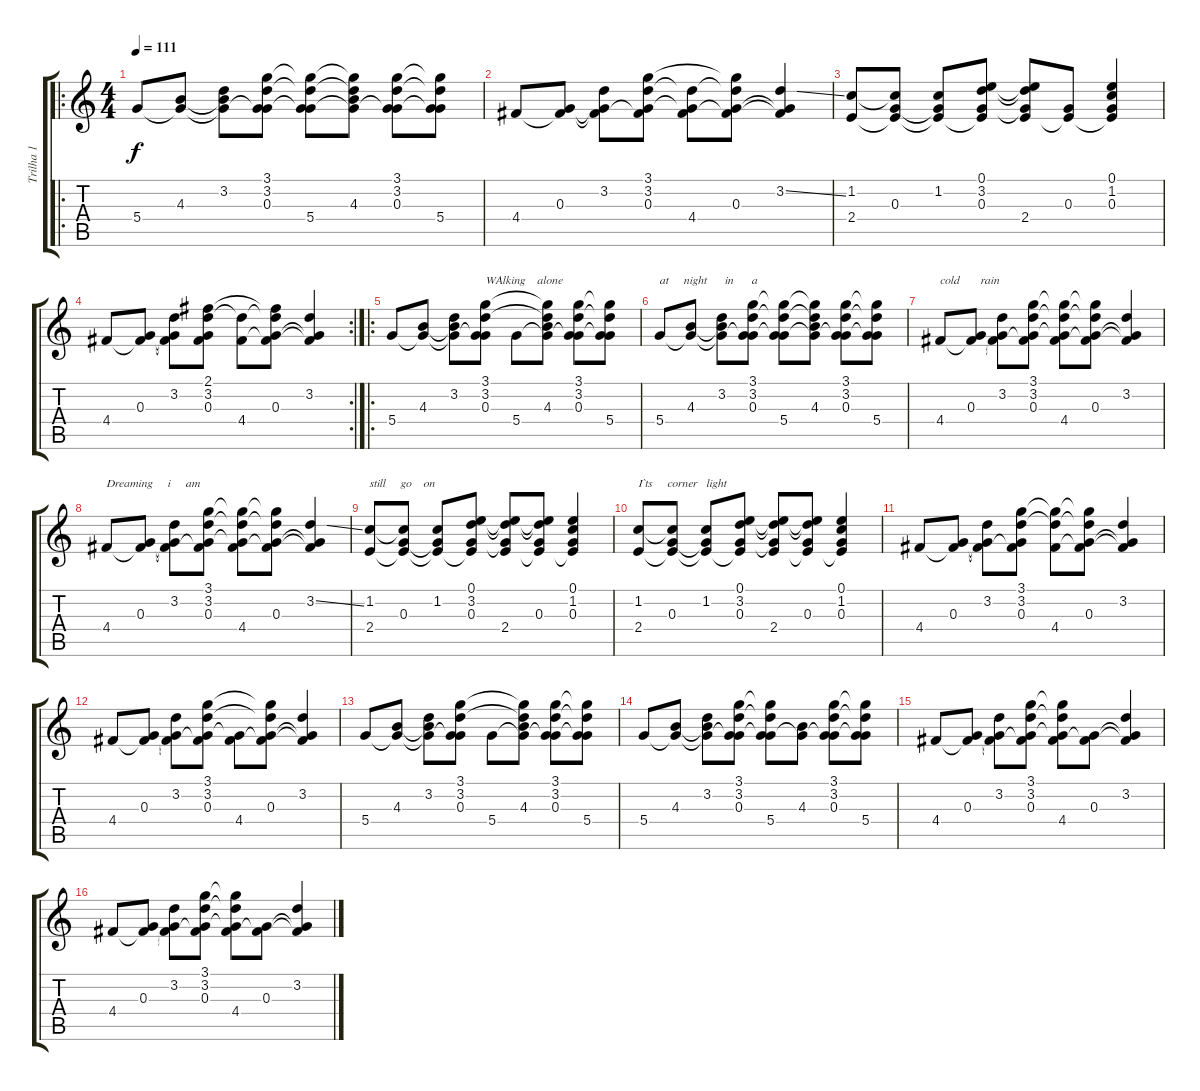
\track ("Trilha 1" "Trilha 1") {instrument acousticguitarsteel}
\staff {score tabs}
\tuning (E4 B3 G3 D3 A2 E2) {hide}
\ro
\ts (4 4)
\tempo 111
\clef g2
\ks c
5.4.8{dy f instrument acousticguitarsteel} (4.3 5.4{t}).8 (3.2 4.3{t} 5.4{t}).8 (3.1 3.2 0.3 5.4{t}).8 (3.1{t} 3.2{t} 0.3{t} 5.4).8 (3.1{t} 3.2{t} 4.3 5.4{t}).8 (3.1 3.2 0.3 5.4{t}).8 (3.1{t} 3.2{t} 0.3{t} 5.4).8 |
4.4.8 (0.3 4.4{t}).8 (3.2 0.3{t} 4.4{t}).8 (3.1 3.2 0.3 4.4{t}).8 (3.2{t} 0.3{t} 4.4).8 (3.1{t} 3.2{t} 0.3 4.4{t}).8 (3.2{ss} 0.3{t} 4.4{t}).4 |
(1.2 2.4).8 (1.2{t} 0.3 2.4{t}).8 (1.2 0.3{t} 2.4{t}).8 (0.1 3.2 0.3 2.4{t}).8 (0.1{t} 3.2{t} 0.3{t} 2.4).8 (0.3 2.4{t}).8 (0.1 1.2 0.3 2.4{t}).4 |
\rc 2
4.4.8 (0.3 4.4{t}).8 (3.2 0.3{t} 4.4{t}).8 (2.1 3.2 0.3 4.4{t}).8 (3.2{t} 4.4).8 (2.1{t} 3.2{t} 0.3 4.4{t}).8 (3.2 0.3{t} 4.4{t}).4 |
\ro
5.4.8{txt "      "} (4.3 5.4{t}).8 (3.2 4.3{t} 5.4{t}).8 (3.1 3.2 0.3 5.4{t}).8{txt "WAlking    alone"} 5.4.8 (3.1{t} 3.2{t} 4.3 5.4{t}).8 (3.1 3.2 0.3 5.4{t}).8 (3.1{t} 3.2{t} 0.3{t} 5.4).8 |
5.4.8{txt "at     night      in      a "} (4.3 5.4{t}).8 (3.2 4.3{t} 5.4{t}).8 (3.1 3.2 0.3 5.4{t}).8 (3.1{t} 3.2{t} 0.3{t} 5.4).8 (3.1{t} 3.2{t} 4.3 5.4{t}).8 (3.1 3.2 0.3 5.4{t}).8 (3.1{t} 3.2{t} 0.3{t} 5.4).8 |
4.4.8{txt "cold       rain"} (0.3 4.4{t}).8 (3.2 0.3{t} 4.4{t}).8 (3.1 3.2 0.3 4.4{t}).8 (3.1{t} 3.2{t} 0.3{t} 4.4).8 (3.1{t} 3.2{t} 0.3 4.4{t}).8 (3.2 0.3{t} 4.4{t}).4 |
4.4.8{txt "Dreaming     i     am"} (0.3 4.4{t}).8 (3.2 0.3{t} 4.4{t}).8 (3.1 3.2 0.3 4.4{t}).8 (3.1{t} 3.2{t} 0.3{t} 4.4).8 (3.1{t} 3.2{t} 0.3 4.4{t}).8 (3.2{ss} 0.3{t} 4.4{t}).4 |
(1.2 2.4).8{txt "still     go    on"} (1.2{t} 0.3 2.4{t}).8 (1.2 0.3{t} 2.4{t}).8 (0.1 3.2 0.3 2.4{t}).8 (0.1{t} 3.2{t} 0.3{t} 2.4).8 (0.1{t} 3.2{t} 0.3 2.4{t}).8 (0.1 1.2 0.3 2.4{t}).4 |
(1.2 2.4).8{txt "I`ts     corner   light "} (1.2{t} 0.3 2.4{t}).8 (1.2 0.3{t} 2.4{t}).8 (0.1 3.2 0.3 2.4{t}).8 (0.1{t} 3.2{t} 0.3{t} 2.4).8 (0.1{t} 3.2{t} 0.3 2.4{t}).8 (0.1 1.2 0.3 2.4{t}).4 |
4.4.8 (0.3 4.4{t}).8 (3.2 0.3{t} 4.4{t}).8 (3.1 3.2 0.3 4.4{t}).8 (3.1{t} 3.2{t} 4.4).8 (3.1{t} 3.2{t} 0.3 4.4{t}).8 (3.2 0.3{t} 4.4{t}).4 |
4.4.8 (0.3 4.4{t}).8 (3.2 0.3{t} 4.4{t}).8 (3.1 3.2 0.3 4.4{t}).8 (0.3{t} 4.4).8 (3.1{t} 3.2{t} 0.3 4.4{t}).8 (3.2 0.3{t} 4.4{t}).4 |
5.4.8{txt "      "} (4.3 5.4{t}).8 (3.2 4.3{t} 5.4{t}).8 (3.1 3.2 0.3 5.4{t}).8 5.4.8 (3.1{t} 3.2{t} 4.3 5.4{t}).8 (3.1 3.2 0.3 5.4{t}).8 (3.1{t} 3.2{t} 0.3{t} 5.4).8 |
5.4.8 (4.3 5.4{t}).8 (3.2 4.3{t} 5.4{t}).8 (3.1 3.2 0.3 5.4{t}).8 (3.1{t} 3.2{t} 0.3{t} 5.4).8 (4.3 5.4{t}).8 (3.1 3.2 0.3 5.4{t}).8 (3.1{t} 3.2{t} 0.3{t} 5.4).8 |
4.4.8 (0.3 4.4{t}).8 (3.2 0.3{t} 4.4{t}).8 (3.1 3.2 0.3 4.4{t}).8 (3.1{t} 3.2{t} 0.3{t} 4.4).8 (0.3 4.4{t}).8 (3.2 0.3{t} 4.4{t}).4 |
4.4.8 (0.3 4.4{t}).8 (3.2 0.3{t} 4.4{t}).8 (3.1 3.2 0.3 4.4{t}).8 (3.1{t} 3.2{t} 0.3{t} 4.4).8 (0.3 4.4{t}).8 (3.2{ss} 0.3{t} 4.4{t}).4
